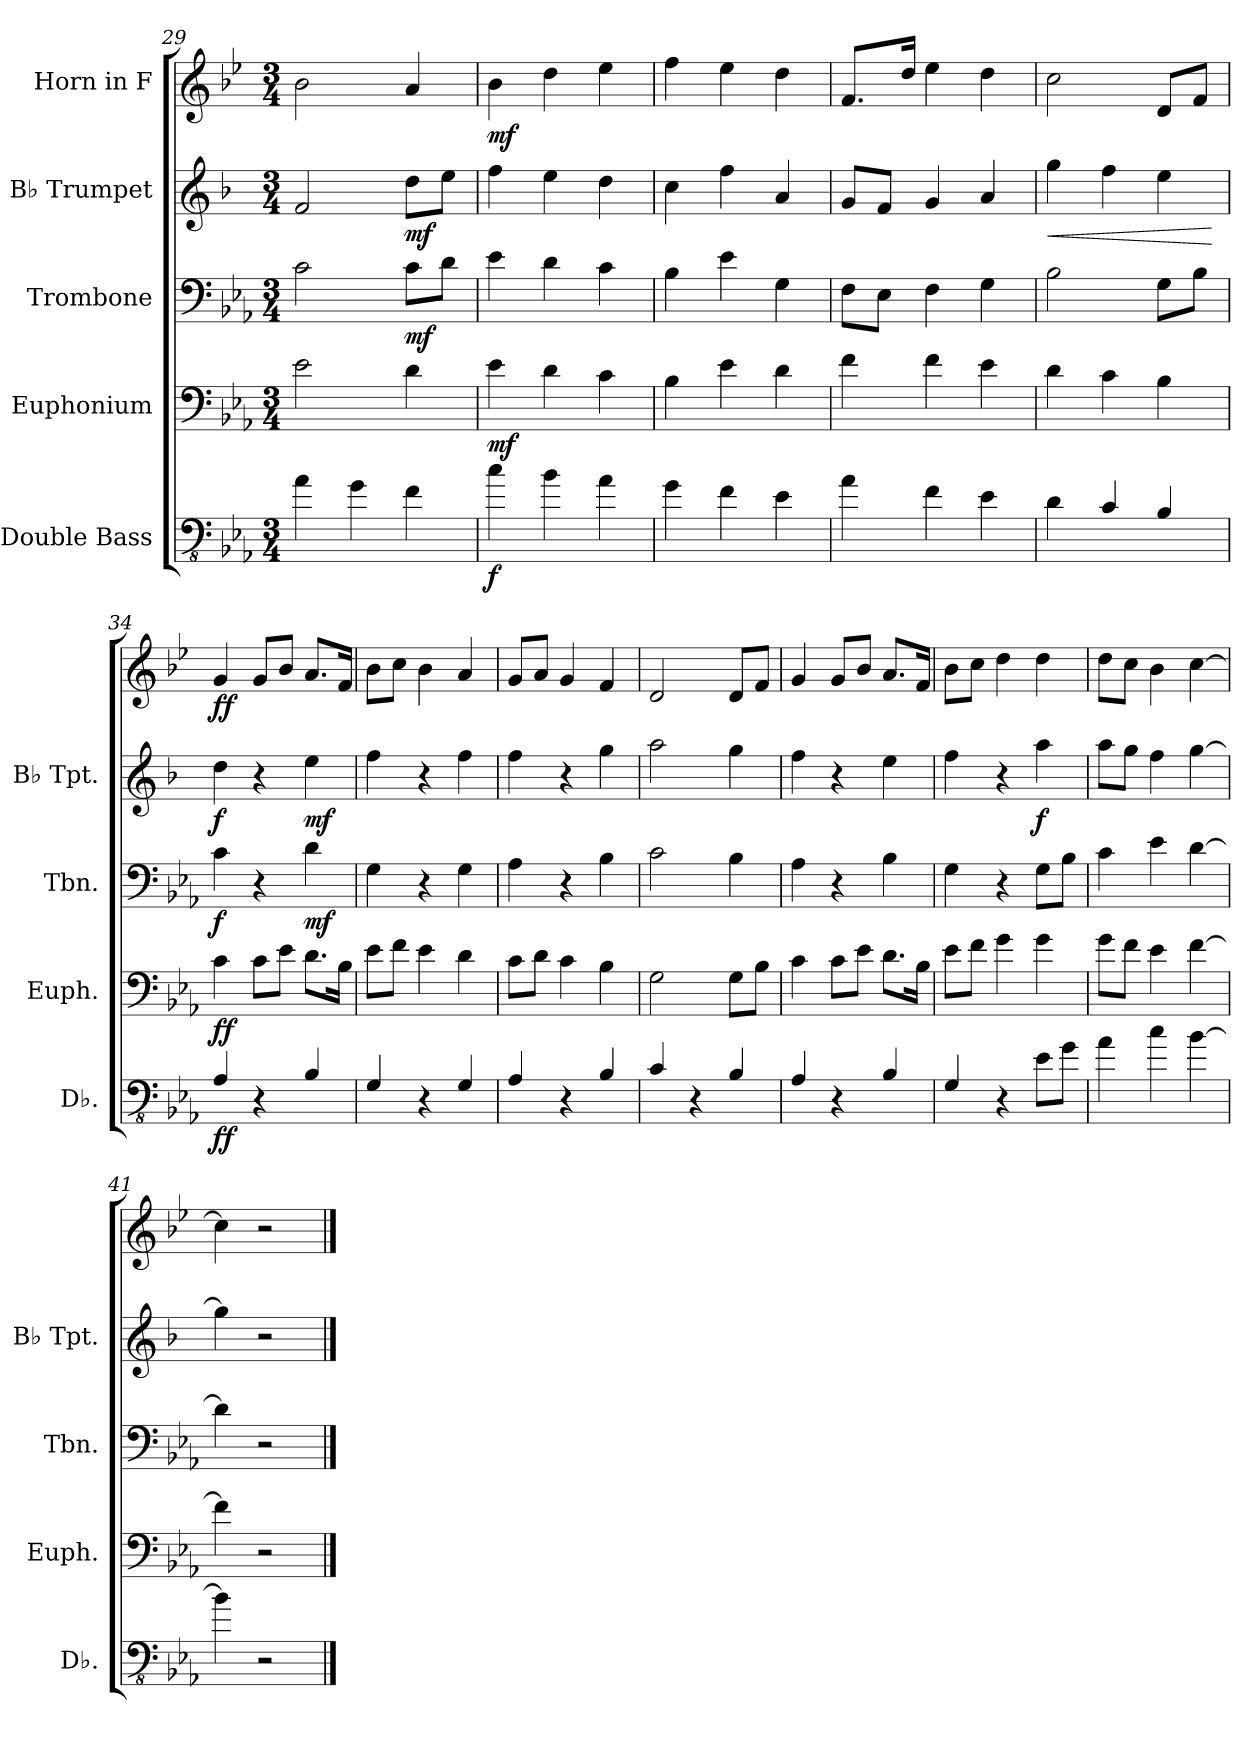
**kern	**dynam	**kern	**dynam	**kern	**dynam	**kern	**dynam	**kern	**dynam
*part5	*part5	*part4	*part4	*part3	*part3	*part2	*part2	*part1	*part1
*staff5	*staff5	*staff4	*staff4	*staff3	*staff3	*staff2	*staff2	*staff1	*staff1
*I"Double Bass	*	*I"Euphonium	*	*I"Trombone	*	*I"B♭ Trumpet	*	*I"Horn in F	*
*I'Db.	*	*I'Euph.	*	*I'Tbn.	*	*I'B♭ Tpt.	*	*	*
*clefFv4	*	*clefF4	*	*clefF4	*	*clefG2	*	*clefG2	*
*ITrd7c12	*	*	*	*	*	*ITrd1c2	*	*ITrd4c7	*
*k[b-e-a-]	*	*k[b-e-a-]	*	*k[b-e-a-]	*	*k[b-e-a-]	*	*k[b-e-a-]	*
*M3/4	*	*M3/4	*	*M3/4	*	*M3/4	*	*M3/4	*
=29	=29	=29	=29	=29	=29	=29	=29	=29	=29
4AA-\	.	2e-\	.	2c\	.	2e-/	.	2e-\	.
4GG\	.	.	.	.	.	.	.	.	.
!	!	!	!	!	!LO:DY:b	!	!LO:DY:b	!	!
4FF\	.	4d\	.	8c\L	mf	8cc\L	mf	4d/	.
.	.	.	.	8d\J	.	8dd\J	.	.	.
!!LO:PB:g=z
=30	=30	=30	=30	=30	=30	=30	=30	=30	=30
*	*	*	*	*	*	*	*	*MM65	*
!	!LO:DY:b	!	!LO:DY:b	!	!	!	!	!	!LO:DY:b
4C\	f	4e-\	mf	4e-\	.	4ee-\	.	4e-\	mf
4BB-\	.	4d\	.	4d\	.	4dd\	.	4g\	.
4AA-\	.	4c\	.	4c\	.	4cc\	.	4a-\	.
=31	=31	=31	=31	=31	=31	=31	=31	=31	=31
4GG\	.	4B-\	.	4B-\	.	4b-\	.	4b-\	.
4FF\	.	4e-\	.	4e-\	.	4ee-\	.	4a-\	.
4EE-\	.	4d\	.	4G\	.	4g/	.	4g\	.
=32	=32	=32	=32	=32	=32	=32	=32	=32	=32
4AA-\	.	4f\	.	8F\L	.	8f/L	.	8.B-/L	.
.	.	.	.	8E-\J	.	8e-/J	.	.	.
.	.	.	.	.	.	.	.	16g/Jk	.
4FF\	.	4f\	.	4F\	.	4f/	.	4a-\	.
4EE-\	.	4e-\	.	4G\	.	4g/	.	4g\	.
=33	=33	=33	=33	=33	=33	=33	=33	=33	=33
!	!	!	!	!	!	!	!LO:HP:b	!	!
4DD\	.	4d\	.	2B-\	.	4ff\	<	2f\	.
4CC/	.	4c\	.	.	.	4ee-\	.	.	.
4BBB-/	.	4B-\	.	8G\L	.	4dd\	.	8G/L	.
.	.	.	.	8B-\J	.	.	.	8B-/J	.
.	.	.	.	.	.	.	[	.	.
=34	=34	=34	=34	=34	=34	=34	=34	=34	=34
!	!LO:DY:b	!	!LO:DY:b	!	!LO:DY:b	!	!LO:DY:b	!	!LO:DY:b
4AAA-/	ff	4c\	ff	4c\	f	4cc\	f	4c/	ff
4r	.	8c\L	.	4r	.	4r	.	8c/L	.
.	.	8e-\J	.	.	.	.	.	8e-/J	.
!	!	!	!	!	!LO:DY:b	!	!LO:DY:b	!	!
4BBB-/	.	8.d\L	.	4d\	mf	4dd\	mf	8.d/L	.
.	.	16B-\Jk	.	.	.	.	.	16B-/Jk	.
=35	=35	=35	=35	=35	=35	=35	=35	=35	=35
4GGG/	.	8e-\L	.	4G\	.	4ee-\	.	8e-\L	.
.	.	8f\J	.	.	.	.	.	8f\J	.
4r	.	4e-\	.	4r	.	4r	.	4e-\	.
4GGG/	.	4d\	.	4G\	.	4ee-\	.	4d/	.
=36	=36	=36	=36	=36	=36	=36	=36	=36	=36
4AAA-/	.	8c\L	.	4A-\	.	4ee-\	.	8c/L	.
.	.	8d\J	.	.	.	.	.	8d/J	.
4r	.	4c\	.	4r	.	4r	.	4c/	.
4BBB-/	.	4B-\	.	4B-\	.	4ff\	.	4B-/	.
!!LO:LB:g=z
=37	=37	=37	=37	=37	=37	=37	=37	=37	=37
4CC/	.	2G\	.	2c\	.	2gg\	.	2G/	.
4r	.	.	.	.	.	.	.	.	.
4BBB-/	.	8G\L	.	4B-\	.	4ff\	.	8G/L	.
.	.	8B-\J	.	.	.	.	.	8B-/J	.
=38	=38	=38	=38	=38	=38	=38	=38	=38	=38
4AAA-/	.	4c\	.	4A-\	.	4ee-\	.	4c/	.
4r	.	8c\L	.	4r	.	4r	.	8c/L	.
.	.	8e-\J	.	.	.	.	.	8e-/J	.
4BBB-/	.	8.d\L	.	4B-\	.	4dd\	.	8.d/L	.
.	.	16B-\Jk	.	.	.	.	.	16B-/Jk	.
=39	=39	=39	=39	=39	=39	=39	=39	=39	=39
4GGG/	.	8e-\L	.	4G\	.	4ee-\	.	8e-\L	.
.	.	8f\J	.	.	.	.	.	8f\J	.
4r	.	4g\	.	4r	.	4r	.	4g\	.
!	!	!	!	!	!	!	!LO:DY:b	!	!
8EE-\L	.	4g\	.	8G\L	.	4gg\	f	4g\	.
8GG\J	.	.	.	8B-\J	.	.	.	.	.
=40	=40	=40	=40	=40	=40	=40	=40	=40	=40
*	*	*	*	*	*	*	*	*MM50	*
4AA-\	.	8g\L	.	4c\	.	8gg\L	.	8g\L	.
.	.	8f\J	.	.	.	8ff\J	.	8f\J	.
4C\	.	4e-\	.	4e-\	.	4ee-\	.	4e-\	.
[4BB-\	.	[4f\	.	[4d\	.	[4ff\	.	[4f\	.
=41	=41	=41	=41	=41	=41	=41	=41	=41	=41
4BB-\]	.	4f\]	.	4d\]	.	4ff\]	.	4f\]	.
2r	.	2r	.	2r	.	2r	.	2r	.
==	==	==	==	==	==	==	==	==	==
*-	*-	*-	*-	*-	*-	*-	*-	*-	*-
